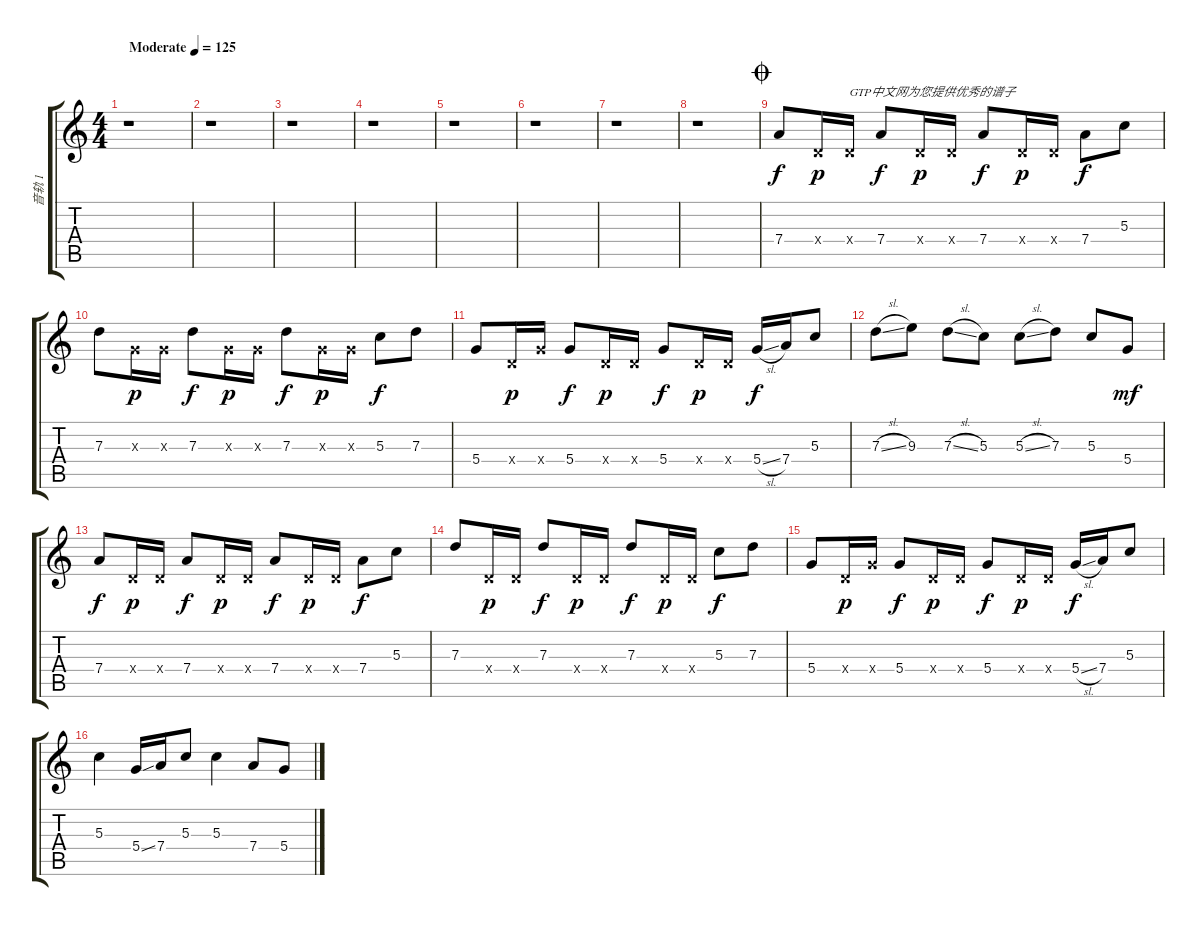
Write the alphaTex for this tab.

\track ("音轨 1" "音轨 1") {solo instrument overdrivenguitar}
\staff {score tabs}
\tuning (E4 B3 G3 D3 A2 E2) {hide}
\ts (4 4)
\tempo (125 "Moderate")
\clef g2
\ks c
r.1{dy f instrument overdrivenguitar} |
r.1 |
r.1 |
r.1 |
r.1 |
r.1 |
r.1 |
r.1 |
\jump coda
7.4.8 0.4{x}.16{dy p} 0.4{x}.16{txt "GTP中文网为您提供优秀的谱子"} 7.4.8{dy f} 0.4{x}.16{dy p} 0.4{x}.16 7.4.8{dy f} 0.4{x}.16{dy p} 0.4{x}.16 7.4.8{dy f} 5.3.8 |
7.3.8 0.3{x}.16{dy p} 0.3{x}.16 7.3.8{dy f} 0.3{x}.16{dy p} 0.3{x}.16 7.3.8{dy f} 0.3{x}.16{dy p} 0.3{x}.16 5.3.8{dy f} 7.3.8 |
5.4.8 0.4{x}.16{dy p} 5.4{x}.16 5.4.8{dy f} 0.4{x}.16{dy p} 0.4{x}.16 5.4.8{dy f} 0.4{x}.16{dy p} 0.4{x}.16 5.4{sl}.16{dy f} 7.4.16 5.3.8 |
7.3{sl}.8 9.3.8 7.3{sl}.8 5.3.8 5.3{sl}.8 7.3.8 5.3.8 5.4.8{dy mf} |
7.4.8{dy f} 0.4{x}.16{dy p} 0.4{x}.16 7.4.8{dy f} 0.4{x}.16{dy p} 0.4{x}.16 7.4.8{dy f} 0.4{x}.16{dy p} 0.4{x}.16 7.4.8{dy f} 5.3.8 |
7.3.8 0.4{x}.16{dy p} 0.4{x}.16 7.3.8{dy f} 0.4{x}.16{dy p} 0.4{x}.16 7.3.8{dy f} 0.4{x}.16{dy p} 0.4{x}.16 5.3.8{dy f} 7.3.8 |
5.4.8 0.4{x}.16{dy p} 5.4{x}.16 5.4.8{dy f} 0.4{x}.16{dy p} 0.4{x}.16 5.4.8{dy f} 0.4{x}.16{dy p} 0.4{x}.16 5.4{sl}.16{dy f} 7.4.16 5.3.8 |
5.3.4 5.4{ss}.16 7.4.16 5.3.8 5.3.4 7.4.8 5.4.8
